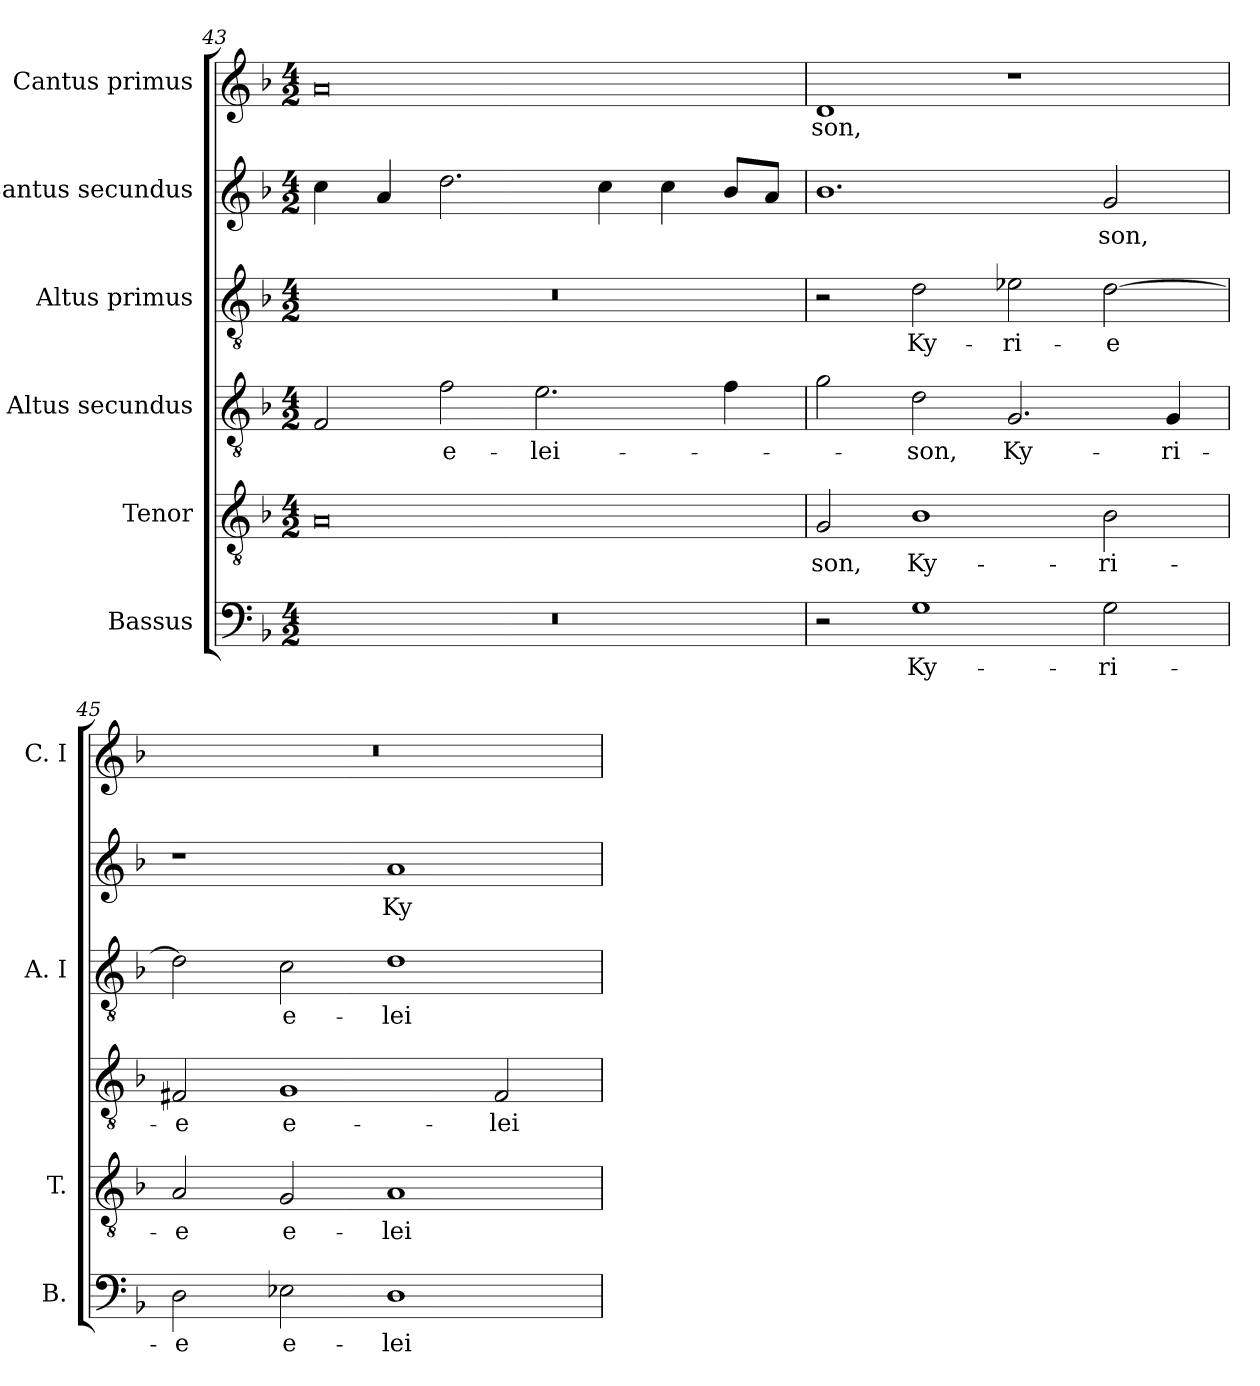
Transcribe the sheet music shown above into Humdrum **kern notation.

**kern	**text	**kern	**text	**kern	**text	**kern	**text	**kern	**text	**kern	**text
*part6	*part6	*part5	*part5	*part4	*part4	*part3	*part3	*part2	*part2	*part1	*part1
*staff6	*staff6	*staff5	*staff5	*staff4	*staff4	*staff3	*staff3	*staff2	*staff2	*staff1	*staff1
*I"Bassus	*	*I"Tenor	*	*I"Altus secundus	*	*I"Altus primus	*	*I"Cantus secundus	*	*I"Cantus primus	*
*I'B.	*	*I'T.	*	*	*	*I'A. I	*	*	*	*I'C. I	*
*clefF4	*	*clefGv2	*	*clefGv2	*	*clefGv2	*	*clefG2	*	*clefG2	*
*	*	*ITrd7c12	*	*ITrd7c12	*	*ITrd7c12	*	*	*	*	*
*k[b-]	*	*k[b-]	*	*k[b-]	*	*k[b-]	*	*k[b-]	*	*k[b-]	*
*d:	*	*d:	*	*d:	*	*d:	*	*d:	*	*d:	*
*M4/2	*	*M4/2	*	*M4/2	*	*M4/2	*	*M4/2	*	*M4/2	*
=43	=43	=43	=43	=43	=43	=43	=43	=43	=43	=43	=43
!LO:N:vis=1	!	!	!	!	!	!LO:N:vis=1	!	!	!	!	!
0r	.	0AAi	.	2FFi/	.	0r	.	4cci\	.	0ai	.
.	.	.	.	.	.	.	.	4ai/	.	.	.
!	!	!	!	!	!LO:LY:b:color=#000000	!	!	!	!	!	!
.	.	.	.	2Fi\	e-	.	.	2.ddi\	.	.	.
!	!	!	!	!	!LO:LY:b:color=#000000	!	!	!	!	!	!
.	.	.	.	2.Ei\	-lei-	.	.	.	.	.	.
.	.	.	.	.	.	.	.	4cci\	.	.	.
.	.	.	.	.	.	.	.	4cci\	.	.	.
.	.	.	.	4Fi\	.	.	.	8b-i/L	.	.	.
.	.	.	.	.	.	.	.	8ai/J	.	.	.
=44	=44	=44	=44	=44	=44	=44	=44	=44	=44	=44	=44
!	!	!	!LO:LY:b:color=#000000	!	!	!	!	!	!	!	!
!	!	!	!	!	!	!	!	!	!	!	!LO:LY:b:color=#000000
2r	.	2GGi/	-son,	2Gi\	.	2r	.	1.b-i	.	1di	-son,
!	!LO:LY:b:color=#000000	!	!	!	!	!	!	!	!	!	!
!	!	!	!LO:LY:b:color=#000000	!	!	!	!	!	!	!	!
!	!	!	!	!	!LO:LY:b:color=#000000	!	!	!	!	!	!
!	!	!	!	!	!	!	!LO:LY:b:color=#000000	!	!	!	!
1Gi	Ky-	1BB-i	Ky-	2Di\	-son,	2Di\	Ky-	.	.	.	.
!	!	!	!	!	!LO:LY:b:color=#000000	!	!	!	!	!	!
!	!	!	!	!	!	!	!LO:LY:b:color=#000000	!	!	!	!
.	.	.	.	2.GGi/	Ky-	2E-Xi\	-ri-	.	.	1r	.
!	!LO:LY:b:color=#000000	!	!	!	!	!	!	!	!	!	!
!	!	!	!LO:LY:b:color=#000000	!	!	!	!	!	!	!	!
!	!	!	!	!	!	!	!LO:LY:b:color=#000000	!	!	!	!
!	!	!	!	!	!	!	!	!	!LO:LY:b:color=#000000	!	!
2Gi\	-ri-	2BB-i\	-ri-	.	.	[2Di\	-e	2gi/	-son,	.	.
!	!	!	!	!	!LO:LY:b:color=#000000	!	!	!	!	!	!
.	.	.	.	4GGi/	-ri-	.	.	.	.	.	.
=45	=45	=45	=45	=45	=45	=45	=45	=45	=45	=45	=45
!	!LO:LY:b:color=#000000	!	!	!	!	!	!	!	!	!	!
!	!	!	!LO:LY:b:color=#000000	!	!	!	!	!	!	!	!
!	!	!	!	!	!LO:LY:b:color=#000000	!	!	!	!	!LO:N:vis=1	!
2Di\	-e	2AAi/	-e	2FF#Xi/	-e	2Di\]	.	1r	.	0r	.
!	!LO:LY:b:color=#000000	!	!	!	!	!	!	!	!	!	!
!	!	!	!LO:LY:b:color=#000000	!	!	!	!	!	!	!	!
!	!	!	!	!	!LO:LY:b:color=#000000	!	!	!	!	!	!
!	!	!	!	!	!	!	!LO:LY:b:color=#000000	!	!	!	!
2E-Xi\	e-	2GGi/	e-	1GGi	e-	2Ci\	e-	.	.	.	.
!	!LO:LY:b:color=#000000	!	!	!	!	!	!	!	!	!	!
!	!	!	!LO:LY:b:color=#000000	!	!	!	!	!	!	!	!
!	!	!	!	!	!	!	!LO:LY:b:color=#000000	!	!	!	!
!	!	!	!	!	!	!	!	!	!LO:LY:b:color=#000000	!	!
1Di	-lei-	1AAi	-lei-	.	.	1Di	-lei-	1ai	Ky-	.	.
!	!	!	!	!	!LO:LY:b:color=#000000	!	!	!	!	!	!
.	.	.	.	2FF#i/	-lei-	.	.	.	.	.	.
=	=	=	=	=	=	=	=	=	=	=	=
*-	*-	*-	*-	*-	*-	*-	*-	*-	*-	*-	*-
